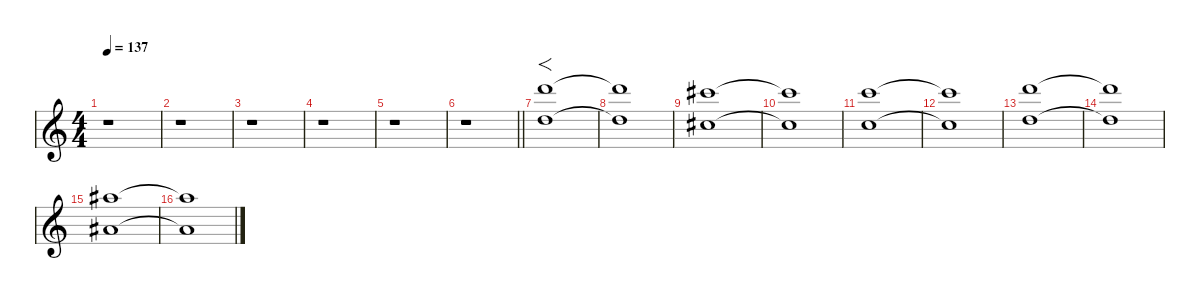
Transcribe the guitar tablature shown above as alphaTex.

\defaultSystemsLayout 4
\hideDynamics
\bracketExtendMode nobrackets
\singleTrackTrackNamePolicy hidden
\multiTrackTrackNamePolicy hidden
\firstSystemTrackNameMode fullname
\firstSystemTrackNameOrientation horizontal
\otherSystemsTrackNameOrientation horizontal
\track ("Per Wiberg" "vln.") {instrument stringensemble1}
\staff {score}
\tuning (E4 B3 G3 D3 A2 E2)
\ts (4 4)
\tempo 137
\clef g2
\ks c
r.1{dy f beam Down} |
r.1{beam Down} |
r.1{beam Down} |
r.1{beam Down} |
r.1{beam Down} |
\barLineRight lightlight
r.1{beam Down} |
\section ("" "")
(22.1 19.3).1{f beam Down} |
(22.1{t} 19.3{t}).1{beam Down} |
(21.1{acc #} 18.3{acc #}).1{beam Down} |
(21.1{t acc #} 18.3{t acc #}).1{beam Down} |
(20.1 17.3).1{beam Down} |
(20.1{t} 17.3{t}).1{beam Down} |
(22.1 19.3).1{beam Down} |
(22.1{t} 19.3{t}).1{beam Down} |
(18.1{acc #} 15.3{acc #}).1{beam Down} |
(18.1{t acc #} 15.3{t acc #}).1{beam Down}
